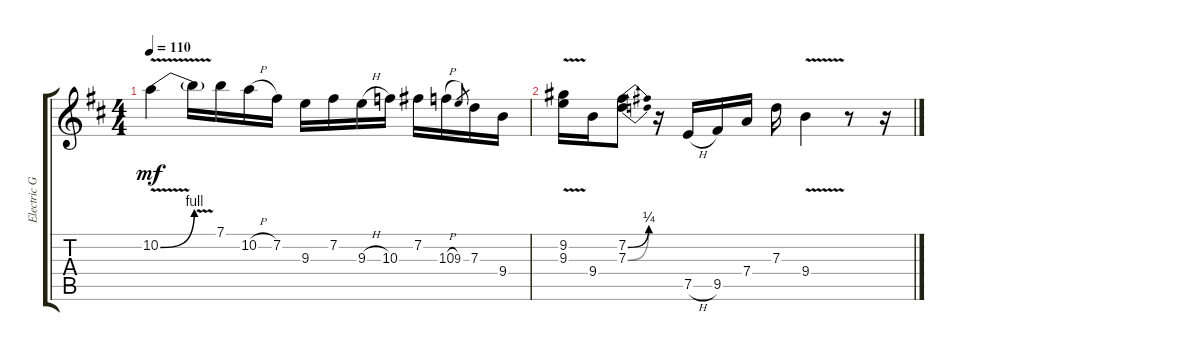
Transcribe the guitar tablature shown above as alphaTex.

\track ("Electric Guitar" "Electric G") {instrument electricguitarclean}
\staff {score tabs}
\tuning (E4 B3 G3 D3 A2 E2) {hide}
\ts (4 4)
\tempo 110
\clef g2
\ks bminor
10.2{be (bend 0 0 60 4) v}.4{dy mf instrument electricguitarclean} 10.2{v t}.16 7.1.16 10.2{h}.16 7.2.16 9.3.16 7.2.16 9.3{h}.16 10.3.16 7.2.16 10.3{h}.16 9.3.8{gr} 7.3.16 9.4.16 |
(9.2{v} 9.3{v}).16 9.4.16 (7.2{be (bend 0 0 60 1)} 7.3{be (bend 0 0 60 1)}).8 r.16 7.5{h}.16 9.5.16 7.4.16 7.3.16 9.4{v}.4 r.8 r.16
